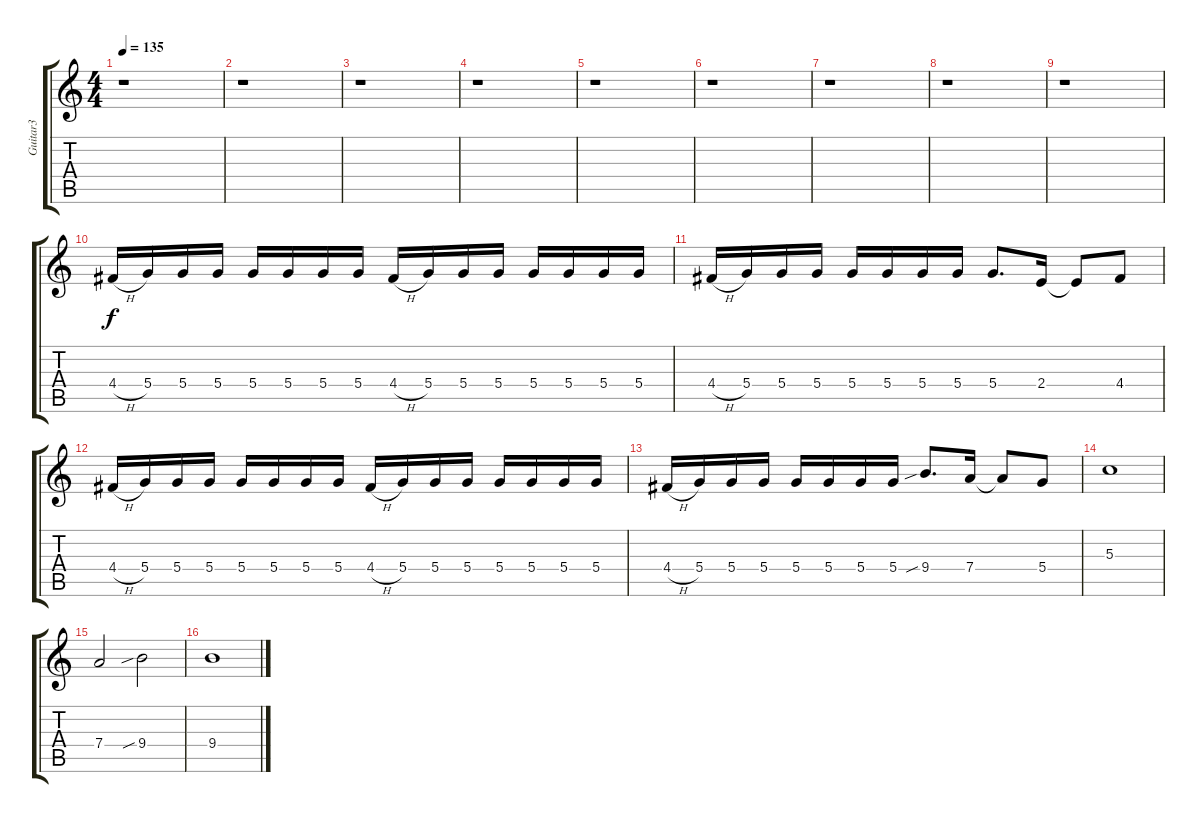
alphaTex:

\track ("Guitar3" "Guitar3") {instrument distortionguitar}
\staff {score tabs}
\tuning (E4 B3 G3 D3 A2 E2) {hide}
\ts (4 4)
\tempo 135
\clef g2
\ks c
r.1{dy f} |
r.1 |
r.1 |
r.1 |
r.1 |
r.1 |
r.1 |
r.1 |
r.1 |
4.4{h}.16 5.4.16 5.4.16 5.4.16 5.4.16 5.4.16 5.4.16 5.4.16 4.4{h}.16 5.4.16 5.4.16 5.4.16 5.4.16 5.4.16 5.4.16 5.4.16 |
4.4{h}.16 5.4.16 5.4.16 5.4.16 5.4.16 5.4.16 5.4.16 5.4.16 5.4.8{d} 2.4.16 2.4{t}.8 4.4.8 |
4.4{h}.16 5.4.16 5.4.16 5.4.16 5.4.16 5.4.16 5.4.16 5.4.16 4.4{h}.16 5.4.16 5.4.16 5.4.16 5.4.16 5.4.16 5.4.16 5.4.16 |
4.4{h}.16 5.4.16 5.4.16 5.4.16 5.4.16 5.4.16 5.4.16 5.4.16 9.4{sib}.8{d} 7.4.16 7.4{t}.8 5.4.8 |
5.3.1 |
7.4.2 9.4{sib}.2 |
9.4.1
